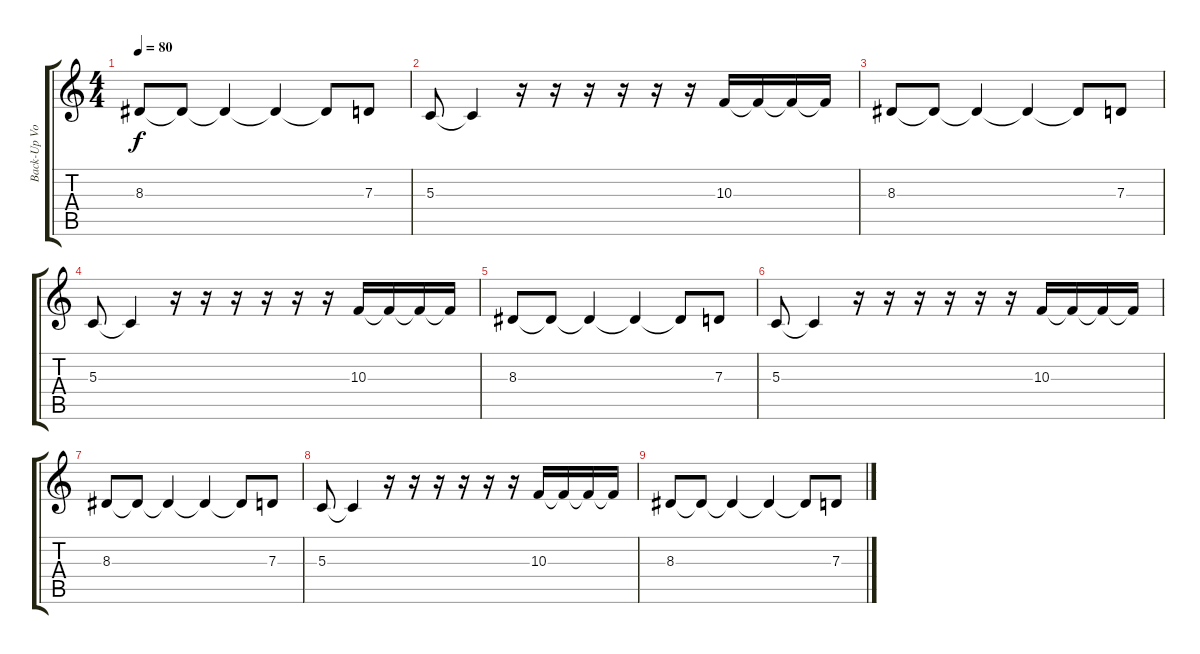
\track ("Back-Up Vocals 2" "Back-Up Vo") {instrument choiraahs}
\staff {score tabs}
\tuning (E4 B3 G3 D3 A2 E2) {hide}
\ts (4 4)
\tempo 80
\clef g2
\ks c
8.3.8{dy f} 8.3{t}.8 8.3{t}.4 8.3{t}.4 8.3{t}.8 7.3.8 |
5.3.8 5.3{t}.4 r.16 r.16 r.16 r.16 r.16 r.16 10.3.16 10.3{t}.16 10.3{t}.16 10.3{t}.16 |
8.3.8 8.3{t}.8 8.3{t}.4 8.3{t}.4 8.3{t}.8 7.3.8 |
5.3.8 5.3{t}.4 r.16 r.16 r.16 r.16 r.16 r.16 10.3.16 10.3{t}.16 10.3{t}.16 10.3{t}.16 |
8.3.8 8.3{t}.8 8.3{t}.4 8.3{t}.4 8.3{t}.8 7.3.8 |
5.3.8{volume 11} 5.3{t}.4 r.16 r.16 r.16 r.16 r.16 r.16 10.3.16 10.3{t}.16 10.3{t}.16 10.3{t}.16 |
8.3.8 8.3{t}.8 8.3{t}.4 8.3{t}.4 8.3{t}.8 7.3.8{volume 10} |
5.3.8 5.3{t}.4 r.16 r.16 r.16 r.16 r.16 r.16 10.3.16{volume 7} 10.3{t}.16 10.3{t}.16 10.3{t}.16 |
8.3.8 8.3{t}.8{volume 4} 8.3{t}.4 8.3{t}.4 8.3{t}.8 7.3.8
